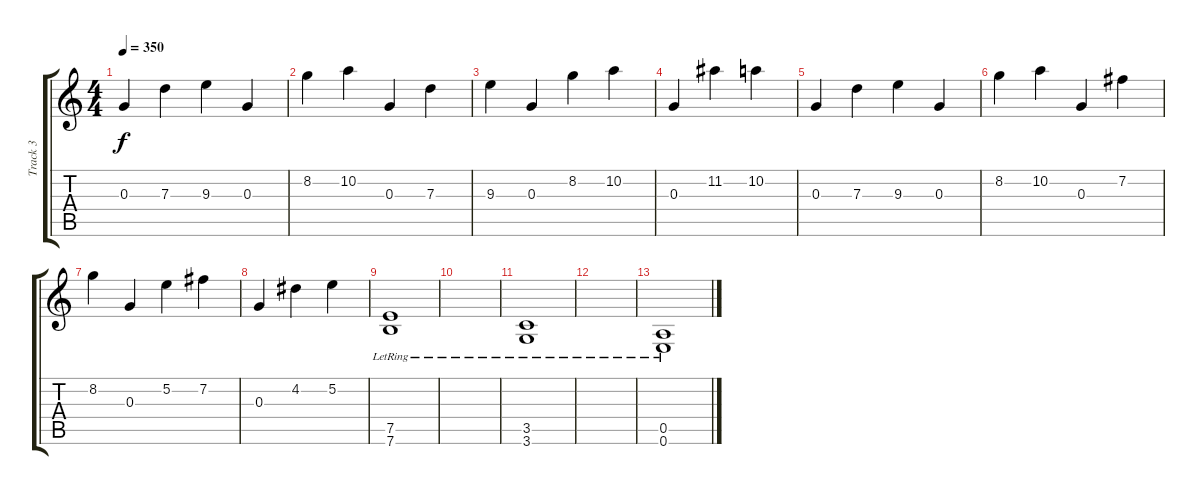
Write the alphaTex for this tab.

\track ("Track 3" "Track 3") {instrument distortionguitar}
\staff {score tabs}
\tuning (E4 B3 G3 D3 A2 E2) {hide}
\ts (4 4)
\tempo 350
\clef g2
\ks c
0.3.4{dy f} 7.3.4 9.3.4 0.3.4 |
8.2.4 10.2.4 0.3.4 7.3.4 |
9.3.4 0.3.4 8.2.4 10.2.4 |
0.3.4 11.2.4 10.2.4 |
0.3.4 7.3.4 9.3.4 0.3.4 |
8.2.4 10.2.4 0.3.4 7.2.4 |
8.2.4 0.3.4 5.2.4 7.2.4 |
0.3.4 4.2.4 5.2.4 |
(7.5{lr} 7.6{lr}).1 |
|
(3.5{lr} 3.6{lr}).1 |
|
(0.5{lr} 0.6{lr}).1
